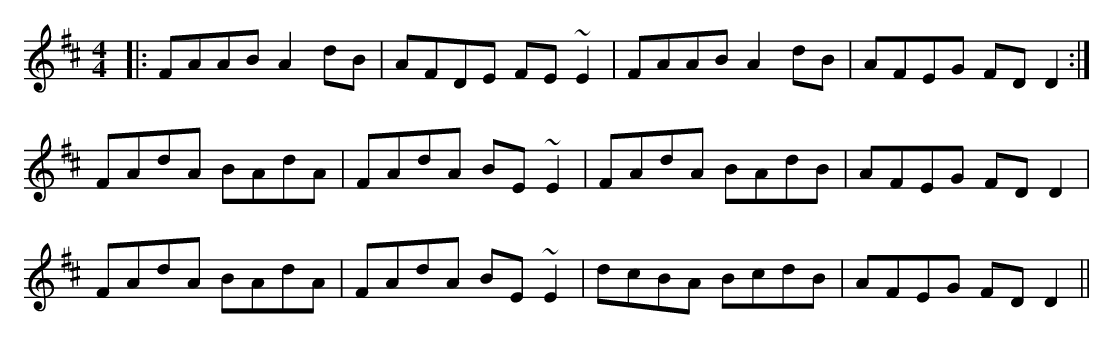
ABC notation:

X:1
M:4/4
K:D
|:FAAB A2dB|AFDE FE~E2|FAAB A2dB|AFEG FDD2:|
FAdA BAdA|FAdA BE~E2|FAdA BAdB|AFEG FDD2|
FAdA BAdA|FAdA BE~E2|dcBA BcdB|AFEG FDD2||
